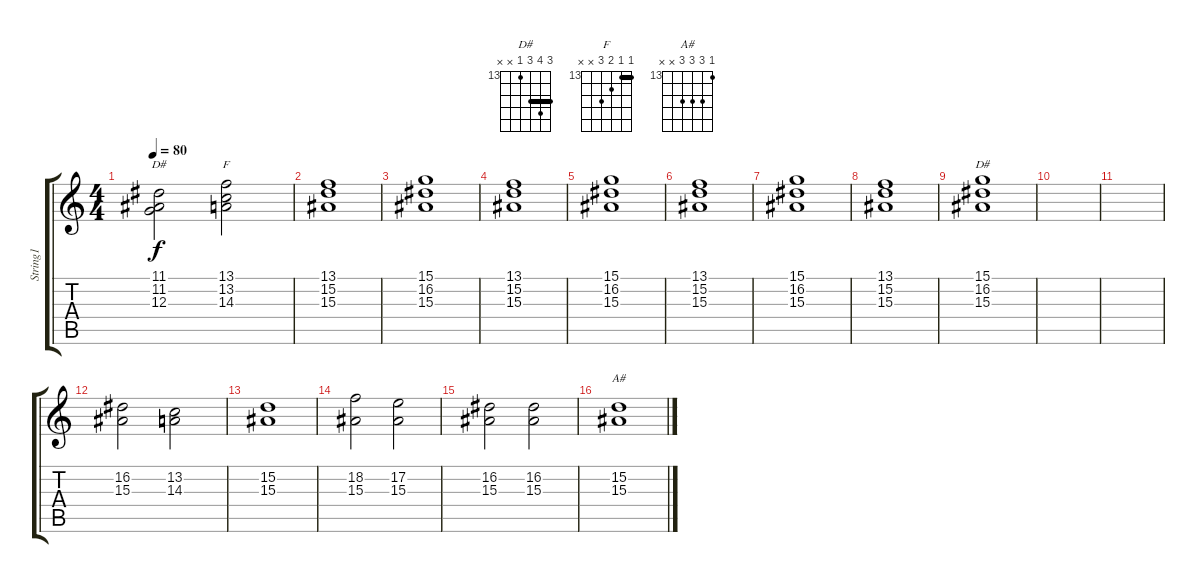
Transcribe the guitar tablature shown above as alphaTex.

\track ("String1" "String1") {instrument stringensemble1}
\staff {score tabs}
\tuning (E4 B3 G3 D3 A2 E2) {hide}
\chord ("D#" 11 11 12 13 x x) {firstfret 11 barre 11}
\chord ("F" 13 13 14 15 x x) {firstfret 13 barre 13}
\chord ("D#" 15 16 15 13 x x) {firstfret 13 barre 15}
\chord ("A#" 13 15 15 15 x x) {firstfret 13}
\ts (4 4)
\tempo 80
\clef g2
\ks c
(11.1 11.2 12.3).2{ch "D#" dy f} (13.1 13.2 14.3).2{ch "F"} |
(13.1 15.2 15.3).1 |
(15.1 16.2 15.3).1 |
(13.1 15.2 15.3).1 |
(15.1 16.2 15.3).1 |
(13.1 15.2 15.3).1 |
(15.1 16.2 15.3).1 |
(13.1 15.2 15.3).1 |
(15.1 16.2 15.3).1{ch "D#"} |
|
|
(16.2 15.3).2 (13.2 14.3).2 |
(15.2 15.3).1 |
(18.2 15.3).2 (17.2 15.3).2 |
(16.2 15.3).2 (16.2 15.3).2 |
(15.2 15.3).1{ch "A#"}
